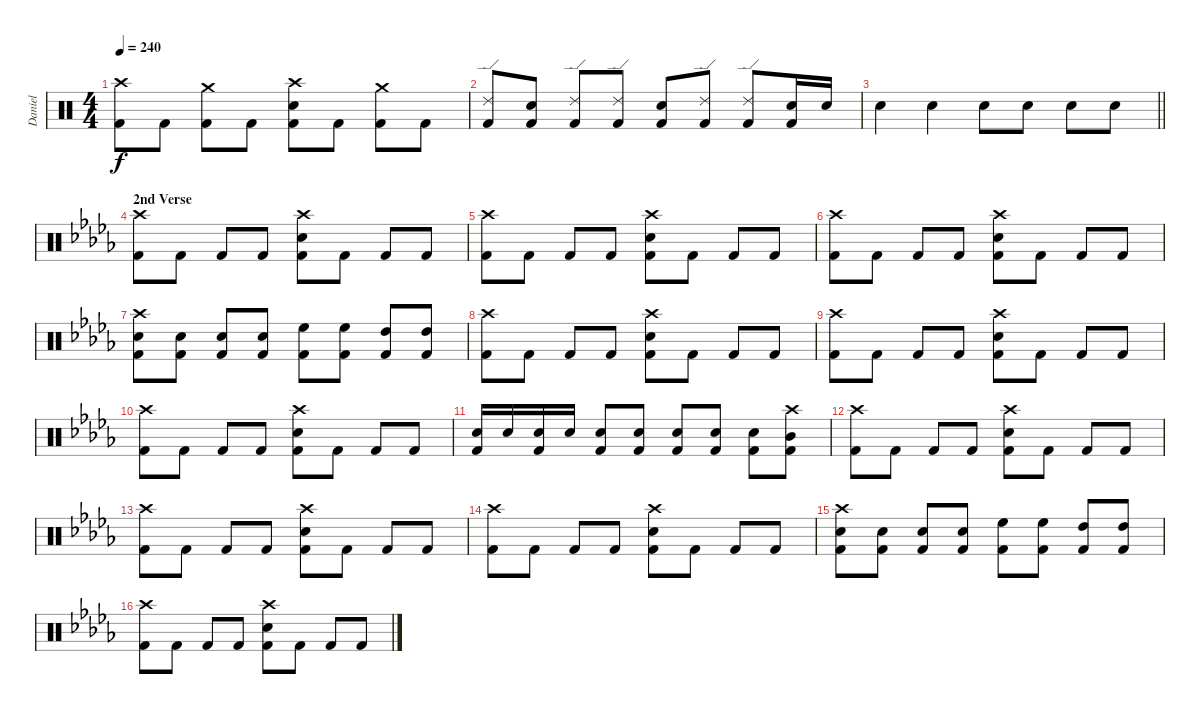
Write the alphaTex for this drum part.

\track ("Daniel" "Daniel") {instrument percussion}
\staff {score}
\articulation defaults
\ts (4 4)
\tempo 240
\clef neutral
\ks c
("Crash high (hit)" "Kick (hit) 2").8{dy f} "Kick (hit) 2".8 ("Crash medium (hit)" "Kick (hit) 2").8 "Kick (hit) 2".8 ("Crash high (hit)" "Snare (hit) 2" "Kick (hit) 2").8 "Kick (hit) 2".8 ("Crash medium (hit)" "Kick (hit) 2").8 "Kick (hit) 2".8 |
("Ride (edge) 2" "Kick (hit) 2").8 ("Snare (hit) 2" "Kick (hit) 2").8 ("Ride (edge) 2" "Kick (hit) 2").8 ("Ride (edge) 2" "Kick (hit) 2").8 ("Snare (hit) 2" "Kick (hit) 2").8 ("Ride (edge) 2" "Kick (hit) 2").8 ("Ride (edge) 2" "Kick (hit) 2").8 ("Snare (hit) 2" "Kick (hit) 2").16 "Snare (hit) 2".16 |
\barLineRight lightlight "Snare (hit) 2".4 "Snare (hit) 2".4 "Snare (hit) 2".8 "Snare (hit) 2".8 "Snare (hit) 2".8 "Snare (hit) 2".8
|
\section ("" "2nd Verse")
\ks bbminor
("Crash high (hit)" "Kick (hit) 2").8 "Kick (hit) 2".8 "Kick (hit) 2".8 "Kick (hit) 2".8 ("Crash high (hit)" "Snare (hit) 2" "Kick (hit) 2").8 "Kick (hit) 2".8 "Kick (hit) 2".8 "Kick (hit) 2".8 |
("Crash high (hit)" "Kick (hit) 2").8 "Kick (hit) 2".8 "Kick (hit) 2".8 "Kick (hit) 2".8 ("Crash high (hit)" "Snare (hit) 2" "Kick (hit) 2").8 "Kick (hit) 2".8 "Kick (hit) 2".8 "Kick (hit) 2".8 |
("Crash high (hit)" "Kick (hit) 2").8 "Kick (hit) 2".8 "Kick (hit) 2".8 "Kick (hit) 2".8 ("Crash high (hit)" "Snare (hit) 2" "Kick (hit) 2").8 "Kick (hit) 2".8 "Kick (hit) 2".8 "Kick (hit) 2".8 |
("Crash high (hit)" "Snare (hit) 2" "Kick (hit) 2").8 ("Snare (hit) 2" "Kick (hit) 2").8 ("Snare (hit) 2" "Kick (hit) 2").8 ("Snare (hit) 2" "Kick (hit) 2").8 ("High Floor Tom (hit)" "Kick (hit) 2").8 ("High Floor Tom (hit)" "Kick (hit) 2").8 ("High Tom (hit)" "Kick (hit) 2").8 ("High Tom (hit)" "Kick (hit) 2").8 |
("Crash high (hit)" "Kick (hit) 2").8 "Kick (hit) 2".8 "Kick (hit) 2".8 "Kick (hit) 2".8 ("Crash high (hit)" "Snare (hit) 2" "Kick (hit) 2").8 "Kick (hit) 2".8 "Kick (hit) 2".8 "Kick (hit) 2".8 |
("Crash high (hit)" "Kick (hit) 2").8 "Kick (hit) 2".8 "Kick (hit) 2".8 "Kick (hit) 2".8 ("Crash high (hit)" "Snare (hit) 2" "Kick (hit) 2").8 "Kick (hit) 2".8 "Kick (hit) 2".8 "Kick (hit) 2".8 |
("Crash high (hit)" "Kick (hit) 2").8 "Kick (hit) 2".8 "Kick (hit) 2".8 "Kick (hit) 2".8 ("Crash high (hit)" "Snare (hit) 2" "Kick (hit) 2").8 "Kick (hit) 2".8 "Kick (hit) 2".8 "Kick (hit) 2".8 |
("Snare (hit) 2" "Kick (hit) 2").16 "Snare (hit) 2".16 ("Snare (hit) 2" "Kick (hit) 2").16 "Snare (hit) 2".16 ("Snare (hit) 2" "Kick (hit) 2").8 ("Snare (hit) 2" "Kick (hit) 2").8 ("Snare (hit) 2" "Kick (hit) 2").8 ("Snare (hit) 2" "Kick (hit) 2").8 ("Snare (hit) 2" "Kick (hit) 2").8 ("Crash high (hit)" "Mid Tom (hit)" "Kick (hit) 2").8 |
("Crash high (hit)" "Kick (hit) 2").8 "Kick (hit) 2".8 "Kick (hit) 2".8 "Kick (hit) 2".8 ("Crash high (hit)" "Snare (hit) 2" "Kick (hit) 2").8 "Kick (hit) 2".8 "Kick (hit) 2".8 "Kick (hit) 2".8 |
("Crash high (hit)" "Kick (hit) 2").8 "Kick (hit) 2".8 "Kick (hit) 2".8 "Kick (hit) 2".8 ("Crash high (hit)" "Snare (hit) 2" "Kick (hit) 2").8 "Kick (hit) 2".8 "Kick (hit) 2".8 "Kick (hit) 2".8 |
("Crash high (hit)" "Kick (hit) 2").8 "Kick (hit) 2".8 "Kick (hit) 2".8 "Kick (hit) 2".8 ("Crash high (hit)" "Snare (hit) 2" "Kick (hit) 2").8 "Kick (hit) 2".8 "Kick (hit) 2".8 "Kick (hit) 2".8 |
("Crash high (hit)" "Snare (hit) 2" "Kick (hit) 2").8 ("Snare (hit) 2" "Kick (hit) 2").8 ("Snare (hit) 2" "Kick (hit) 2").8 ("Snare (hit) 2" "Kick (hit) 2").8 ("High Floor Tom (hit)" "Kick (hit) 2").8 ("High Floor Tom (hit)" "Kick (hit) 2").8 ("High Tom (hit)" "Kick (hit) 2").8 ("High Tom (hit)" "Kick (hit) 2").8 |
("Crash high (hit)" "Kick (hit) 2").8 "Kick (hit) 2".8 "Kick (hit) 2".8 "Kick (hit) 2".8 ("Crash high (hit)" "Snare (hit) 2" "Kick (hit) 2").8 "Kick (hit) 2".8 "Kick (hit) 2".8 "Kick (hit) 2".8
